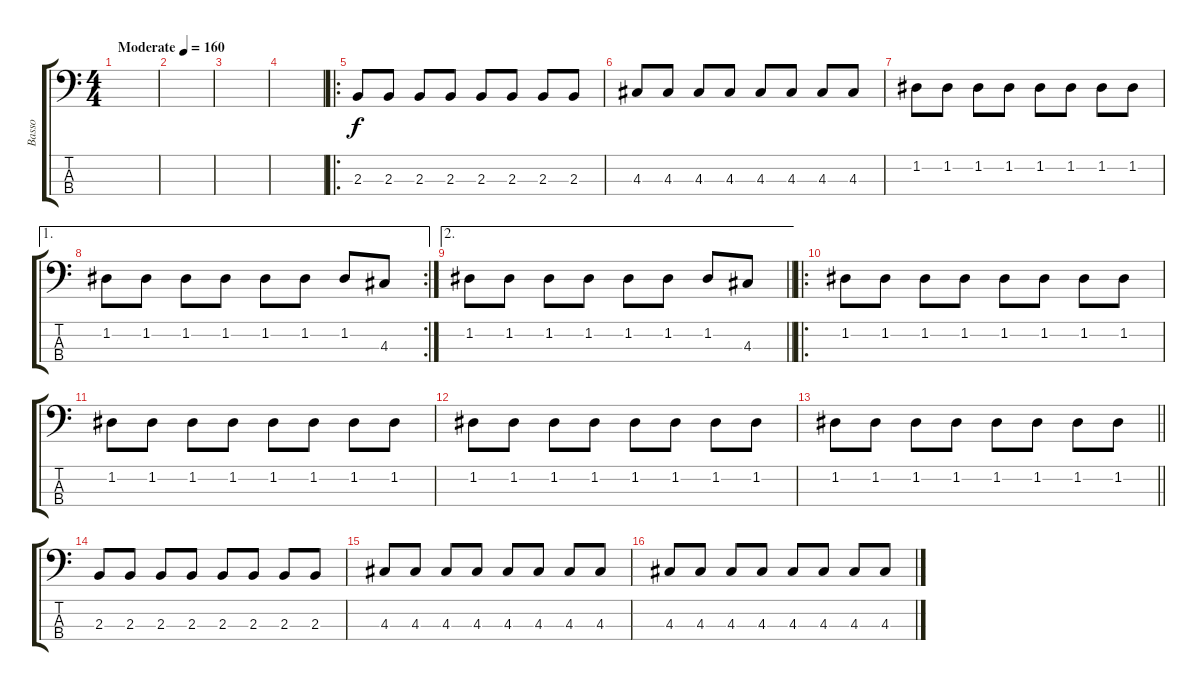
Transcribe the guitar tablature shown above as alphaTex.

\track ("Basso" "Basso") {instrument electricbassfinger}
\staff {score tabs}
\tuning (G2 D2 A1 E1) {hide}
\ts (4 4)
\tempo (160 "Moderate")
\clef f4
\ks c
|
|
|
|
\ro
2.3.8 2.3.8 2.3.8 2.3.8 2.3.8 2.3.8 2.3.8 2.3.8 |
4.3.8 4.3.8 4.3.8 4.3.8 4.3.8 4.3.8 4.3.8 4.3.8 |
1.2.8 1.2.8 1.2.8 1.2.8 1.2.8 1.2.8 1.2.8 1.2.8 |
\ae 1
\rc 2
1.2.8 1.2.8 1.2.8 1.2.8 1.2.8 1.2.8 1.2.8 4.3.8 |
\ae 2
\barLineRight lightlight
1.2.8 1.2.8 1.2.8 1.2.8 1.2.8 1.2.8 1.2.8 4.3.8 |
\ro
1.2.8 1.2.8 1.2.8 1.2.8 1.2.8 1.2.8 1.2.8 1.2.8 |
1.2.8 1.2.8 1.2.8 1.2.8 1.2.8 1.2.8 1.2.8 1.2.8 |
1.2.8 1.2.8 1.2.8 1.2.8 1.2.8 1.2.8 1.2.8 1.2.8 |
\barLineRight lightlight
1.2.8 1.2.8 1.2.8 1.2.8 1.2.8 1.2.8 1.2.8 1.2.8 |
2.3.8 2.3.8 2.3.8 2.3.8 2.3.8 2.3.8 2.3.8 2.3.8 |
4.3.8 4.3.8 4.3.8 4.3.8 4.3.8 4.3.8 4.3.8 4.3.8 |
4.3.8 4.3.8 4.3.8 4.3.8 4.3.8 4.3.8 4.3.8 4.3.8
